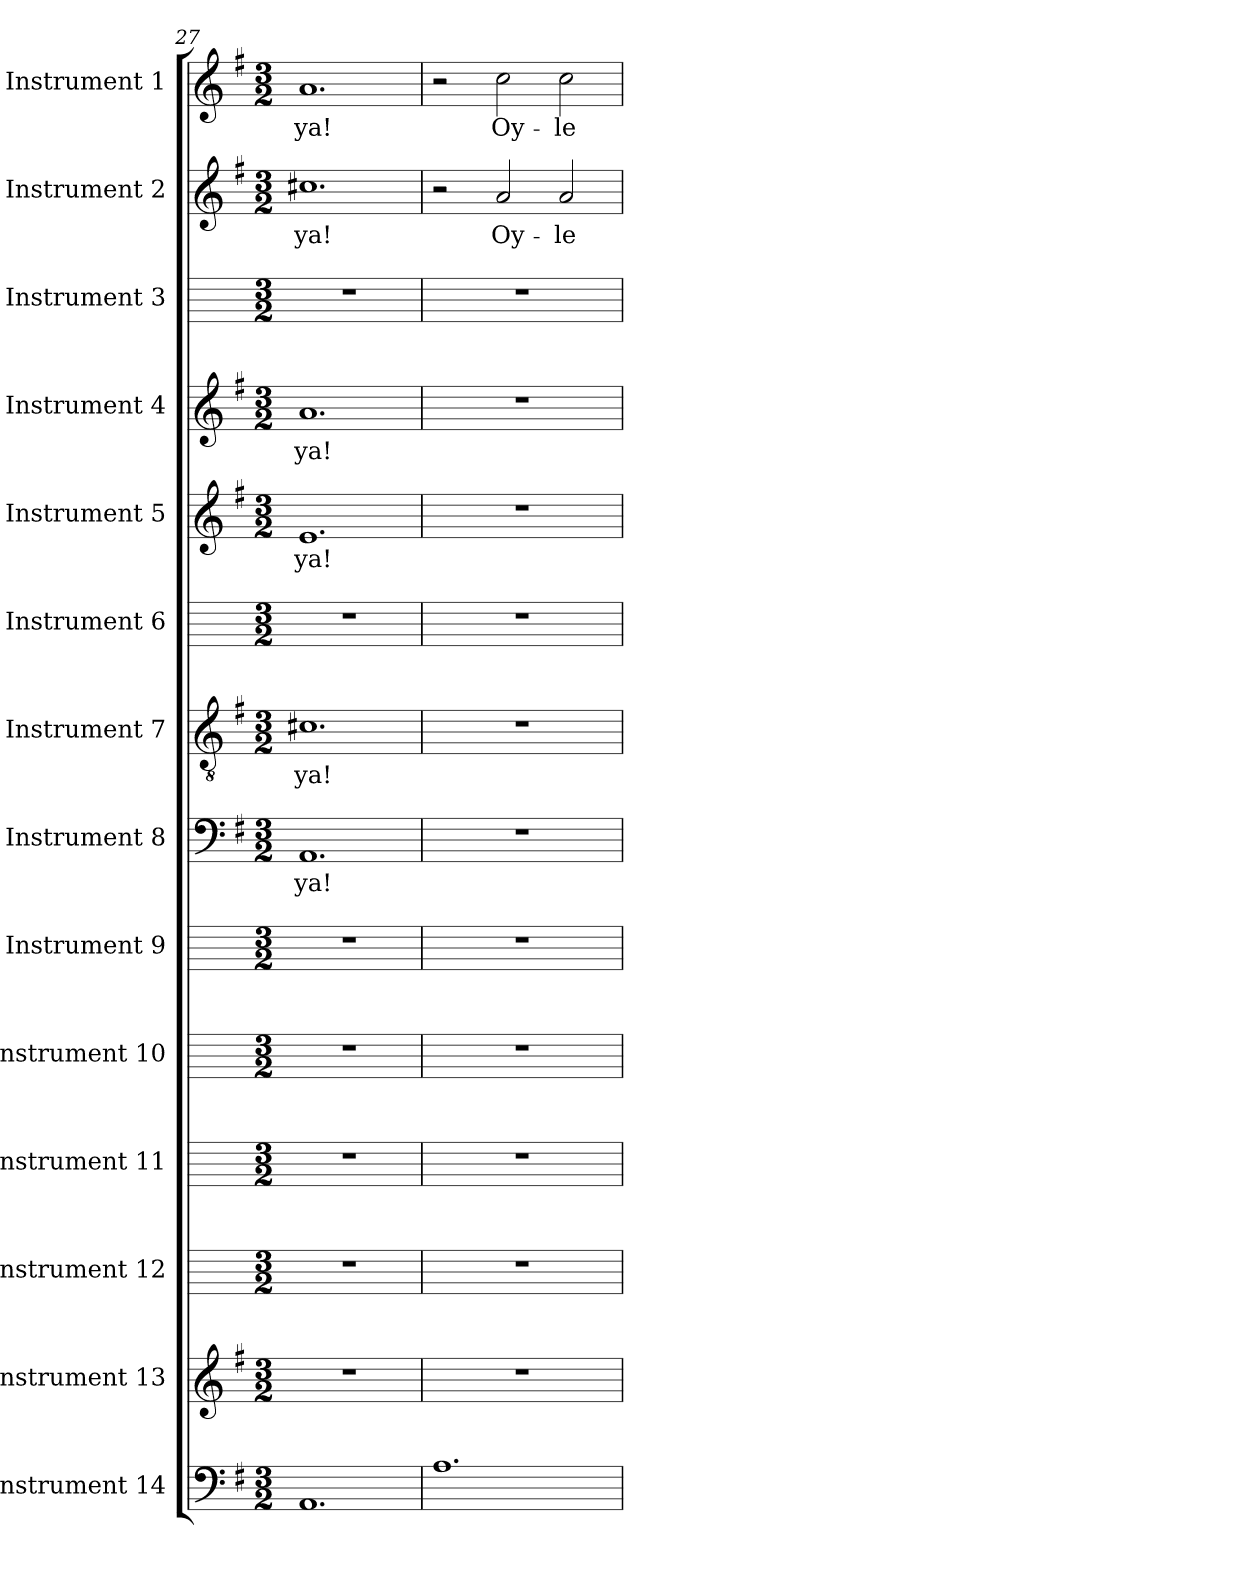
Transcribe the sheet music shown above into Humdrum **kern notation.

**kern	**kern	**kern	**kern	**kern	**kern	**kern	**text	**kern	**text	**kern	**kern	**text	**kern	**text	**kern	**kern	**text	**kern	**text
*part14	*part13	*part12	*part11	*part10	*part9	*part8	*part8	*part7	*part7	*part6	*part5	*part5	*part4	*part4	*part3	*part2	*part2	*part1	*part1
*staff14	*staff13	*staff12	*staff11	*staff10	*staff9	*staff8	*staff8	*staff7	*staff7	*staff6	*staff5	*staff5	*staff4	*staff4	*staff3	*staff2	*staff2	*staff1	*staff1
*I"Instrument 14	*I"Instrument 13	*I"Instrument 12	*I"Instrument 11	*I"Instrument 10	*I"Instrument 9	*I"Instrument 8	*	*I"Instrument 7	*	*I"Instrument 6	*I"Instrument 5	*	*I"Instrument 4	*	*I"Instrument 3	*I"Instrument 2	*	*I"Instrument 1	*
*clefF4	*clefG2	*	*	*	*	*clefF4	*	*clefGv2	*	*	*clefG2	*	*clefG2	*	*	*clefG2	*	*clefG2	*
*k[f#]	*k[f#]	*k[]	*k[]	*k[]	*k[]	*k[f#]	*	*k[f#]	*	*k[]	*k[f#]	*	*k[f#]	*	*k[]	*k[f#]	*	*k[f#]	*
*G:	*G:	*C:	*C:	*C:	*C:	*G:	*	*G:	*	*C:	*G:	*	*G:	*	*C:	*G:	*	*G:	*
*M3/2	*M3/2	*M3/2	*M3/2	*M3/2	*M3/2	*M3/2	*	*M3/2	*	*M3/2	*M3/2	*	*M3/2	*	*M3/2	*M3/2	*	*M3/2	*
=27	=27	=27	=27	=27	=27	=27	=27	=27	=27	=27	=27	=27	=27	=27	=27	=27	=27	=27	=27
!	!	!	!	!	!	!	!LO:LY:b:rj	!	!LO:LY:b:rj	!	!	!LO:LY:b:rj	!	!LO:LY:b:rj	!	!	!LO:LY:b:rj	!	!LO:LY:b:cj
1.AA	1.r	1.r	1.r	1.r	1.r	1.AA	-ya!	1.c#X	-ya!	1.r	1.e	-ya!	1.a	-ya!	1.r	1.cc#X	-ya!	1.a	-ya!
=28	=28	=28	=28	=28	=28	=28	=28	=28	=28	=28	=28	=28	=28	=28	=28	=28	=28	=28	=28
1.A	1.r	1.r	1.r	1.r	1.r	1.r	.	1.r	.	1.r	1.r	.	1.r	.	1.r	2r	.	2r	.
!	!	!	!	!	!	!	!	!	!	!	!	!	!	!	!	!	!LO:LY:b:rj	!	!LO:LY:b:cj
.	.	.	.	.	.	.	.	.	.	.	.	.	.	.	.	2a/	Oy-	2cc\	Oy-
!	!	!	!	!	!	!	!	!	!	!	!	!	!	!	!	!	!LO:LY:b:rj	!	!LO:LY:b:cj
.	.	.	.	.	.	.	.	.	.	.	.	.	.	.	.	2a/	-le-	2cc\	-le-
=	=	=	=	=	=	=	=	=	=	=	=	=	=	=	=	=	=	=	=
*-	*-	*-	*-	*-	*-	*-	*-	*-	*-	*-	*-	*-	*-	*-	*-	*-	*-	*-	*-
